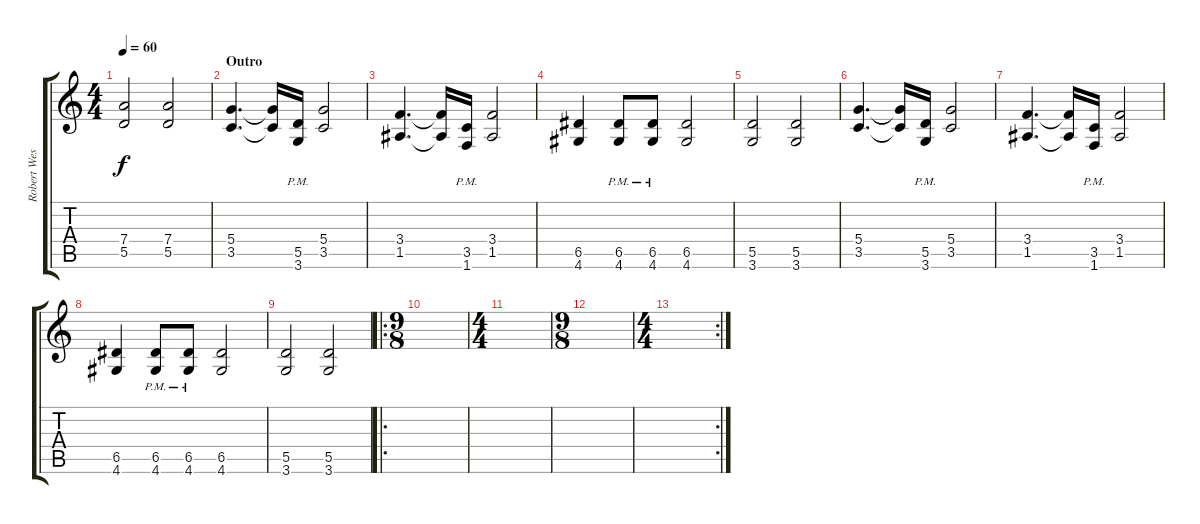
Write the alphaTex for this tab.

\track ("Robert Westerholt" "Robert Wes") {instrument distortionguitar}
\staff {score tabs}
\tuning (E4 B3 G3 D3 A2 E2) {hide}
\ts (4 4)
\tempo 60
\clef g2
\ks c
(7.4 5.5).2{dy f} (7.4 5.5).2 |
\section ("" "Outro")
(5.4 3.5).4{d} (5.4{t} 3.5{t}).16 (5.5{pm} 3.6{pm}).16 (5.4 3.5).2 |
(3.4 1.5).4{d} (3.4{t} 1.5{t}).16 (3.5{pm} 1.6{pm}).16 (3.4 1.5).2 |
(6.5 4.6).4 (6.5{pm} 4.6{pm}).8 (6.5{pm} 4.6{pm}).8 (6.5 4.6).2 |
(5.5 3.6).2 (5.5 3.6).2 |
(5.4 3.5).4{d} (5.4{t} 3.5{t}).16 (5.5{pm} 3.6{pm}).16 (5.4 3.5).2 |
(3.4 1.5).4{d} (3.4{t} 1.5{t}).16 (3.5{pm} 1.6{pm}).16 (3.4 1.5).2 |
(6.5 4.6).4 (6.5{pm} 4.6{pm}).8 (6.5{pm} 4.6{pm}).8 (6.5 4.6).2 |
(5.5 3.6).2 (5.5 3.6).2 |
\ro
\ts (9 8)
|
\ts (4 4)
|
\ts (9 8)
|
\rc 2
\ts (4 4)
